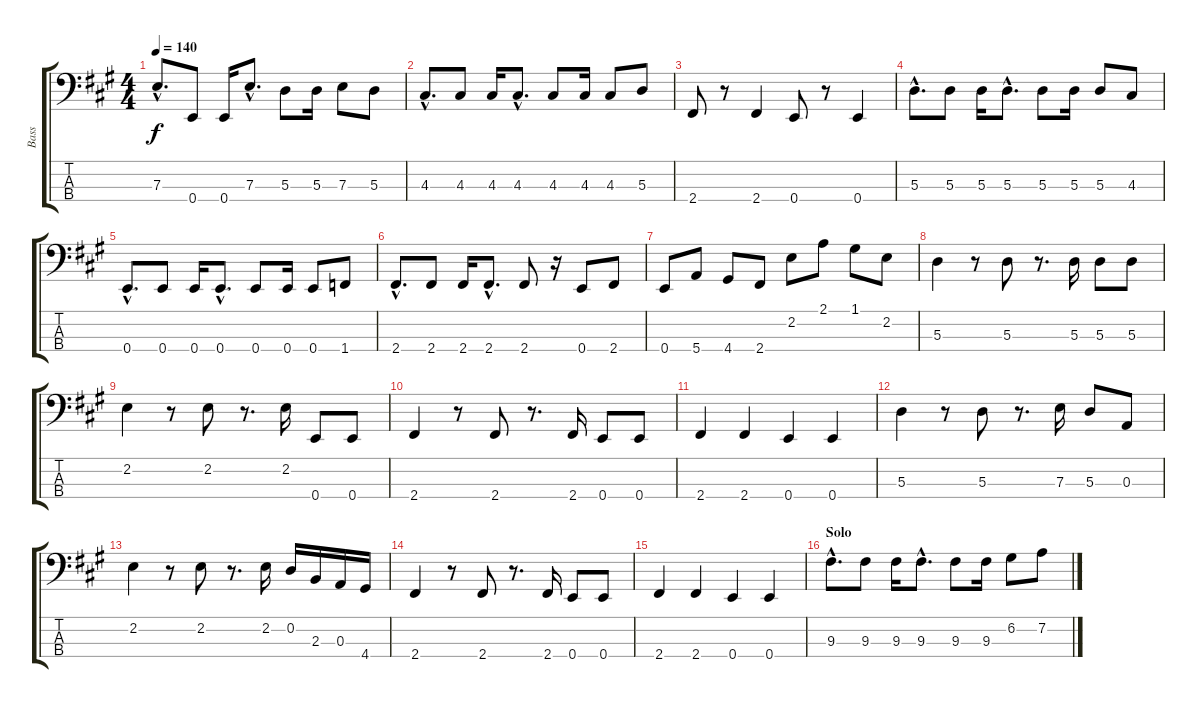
\track ("Bass" "Bass") {instrument electricbassfinger}
\staff {score tabs}
\tuning (G2 D2 A1 E1) {hide}
\ts (4 4)
\tempo 140
\clef f4
\ks a
7.3{hac}.8{d dy f} 0.4.8 0.4.16 7.3{hac}.8{d} 5.3.8 5.3.16 7.3.8 5.3.8 |
4.3{hac}.8{d} 4.3.8 4.3.16 4.3{hac}.8{d} 4.3.8 4.3.16 4.3.8 5.3.8 |
2.4.8 r.8 2.4.4 0.4.8 r.8 0.4.4 |
5.3{hac}.8{d} 5.3.8 5.3.16 5.3{hac}.8{d} 5.3.8 5.3.16 5.3.8 4.3.8 |
0.4{hac}.8{d} 0.4.8 0.4.16 0.4{hac}.8{d} 0.4.8 0.4.16 0.4.8 1.4.8 |
2.4{hac}.8{d} 2.4.8 2.4.16 2.4{hac}.8{d} 2.4.8 r.16 0.4.8 2.4.8 |
0.4.8 5.4.8 4.4.8 2.4.8 2.2.8 2.1.8 1.1.8 2.2.8 |
5.3.4{instrument slapbass1} r.8 5.3.8 r.8{d} 5.3.16 5.3.8 5.3.8 |
2.2.4 r.8 2.2.8 r.8{d} 2.2.16 0.4.8 0.4.8 |
2.4.4{instrument electricbassfinger} r.8 2.4.8 r.8{d} 2.4.16 0.4.8 0.4.8 |
2.4.4 2.4.4 0.4.4 0.4.4 |
5.3.4 r.8 5.3.8 r.8{d} 7.3.16 5.3.8 0.3.8 |
2.2.4 r.8 2.2.8 r.8{d} 2.2.16 0.2.16 2.3.16 0.3.16 4.4.16 |
2.4.4 r.8 2.4.8 r.8{d} 2.4.16 0.4.8 0.4.8 |
2.4.4 2.4.4 0.4.4 0.4.4 |
\section ("" "Solo")
9.3{hac}.8{d} 9.3.8 9.3.16 9.3{hac}.8{d} 9.3.8 9.3.16 6.2.8 7.2.8
